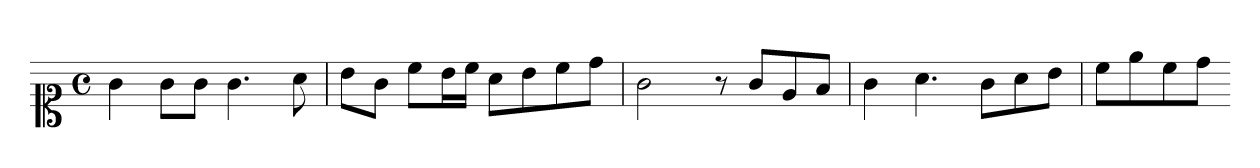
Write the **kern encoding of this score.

**kern
*part1
*staff1
*clefC1
*M4/4
*met(c)
=
4g
8gL
8gJ
4.g
8a
=
8bL
8gJ
8ccL
16bL
16ccJJ
8aL
8b
8cc
8ddJ
=
2g
8r
8gL
8e
8fJ
=
4g
4.a
8gL
8a
8bJ
=
8ccL
8ee
8cc
8ddJ
=-
*-
